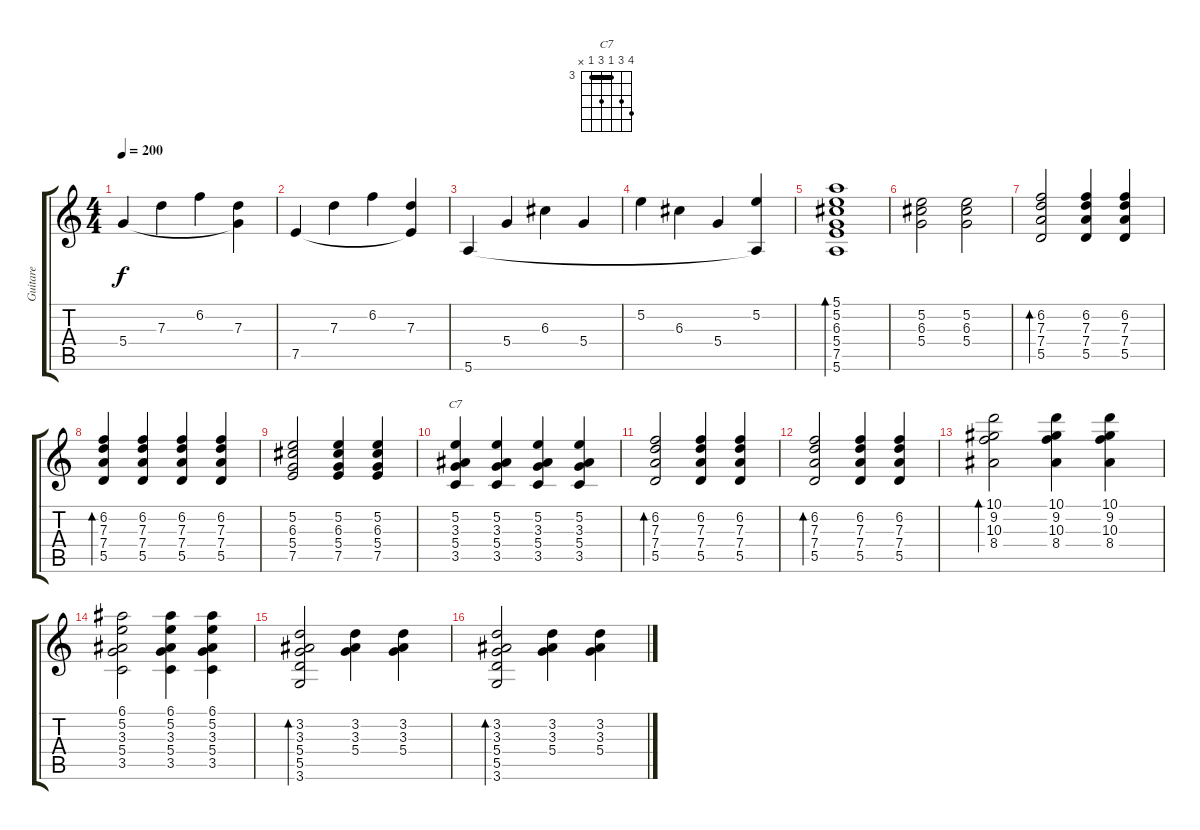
\track ("Guitare" "Guitare") {instrument acousticguitarnylon}
\staff {score tabs}
\tuning (E4 B3 G3 D3 A2 E2) {hide}
\chord ("C7" 6 5 3 5 3 x) {firstfret 3 barre 3}
\ts (4 4)
\tempo 200
\clef g2
\ks c
5.4.4{dy f} 7.3.4 6.2.4 (7.3 5.4{t}).4 |
7.5.4 7.3.4 6.2.4 (7.3 7.5{t}).4 |
5.6.4 5.4.4 6.3.4 5.4.4 |
5.2.4 6.3.4 5.4.4 (5.2 5.6{t}).4 |
(5.1 5.2 6.3 5.4 7.5 5.6).1{bd 240} |
(5.2 6.3 5.4).2 (5.2 6.3 5.4).2 |
(6.2 7.3 7.4 5.5).2{bd 60} (6.2 7.3 7.4 5.5).4 (6.2 7.3 7.4 5.5).4 |
(6.2 7.3 7.4 5.5).4{bd 60} (6.2 7.3 7.4 5.5).4 (6.2 7.3 7.4 5.5).4 (6.2 7.3 7.4 5.5).4 |
(5.2 6.3 5.4 7.5).2 (5.2 6.3 5.4 7.5).4 (5.2 6.3 5.4 7.5).4 |
(5.2 3.3 5.4 3.5).4{ch "C7"} (5.2 3.3 5.4 3.5).4 (5.2 3.3 5.4 3.5).4 (5.2 3.3 5.4 3.5).4 |
(6.2 7.3 7.4 5.5).2{bd 60} (6.2 7.3 7.4 5.5).4 (6.2 7.3 7.4 5.5).4 |
(6.2 7.3 7.4 5.5).2{bd 60} (6.2 7.3 7.4 5.5).4 (6.2 7.3 7.4 5.5).4 |
(10.1 9.2 10.3 8.4).2{bd 60} (10.1 9.2 10.3 8.4).4 (10.1 9.2 10.3 8.4).4 |
(6.1 5.2 3.3 5.4 3.5).2 (6.1 5.2 3.3 5.4 3.5).4 (6.1 5.2 3.3 5.4 3.5).4 |
(3.2 3.3 5.4 5.5 3.6).2{bd 60} (3.2 3.3 5.4).4 (3.2 3.3 5.4).4 |
(3.2 3.3 5.4 5.5 3.6).2{bd 60} (3.2 3.3 5.4).4 (3.2 3.3 5.4).4
